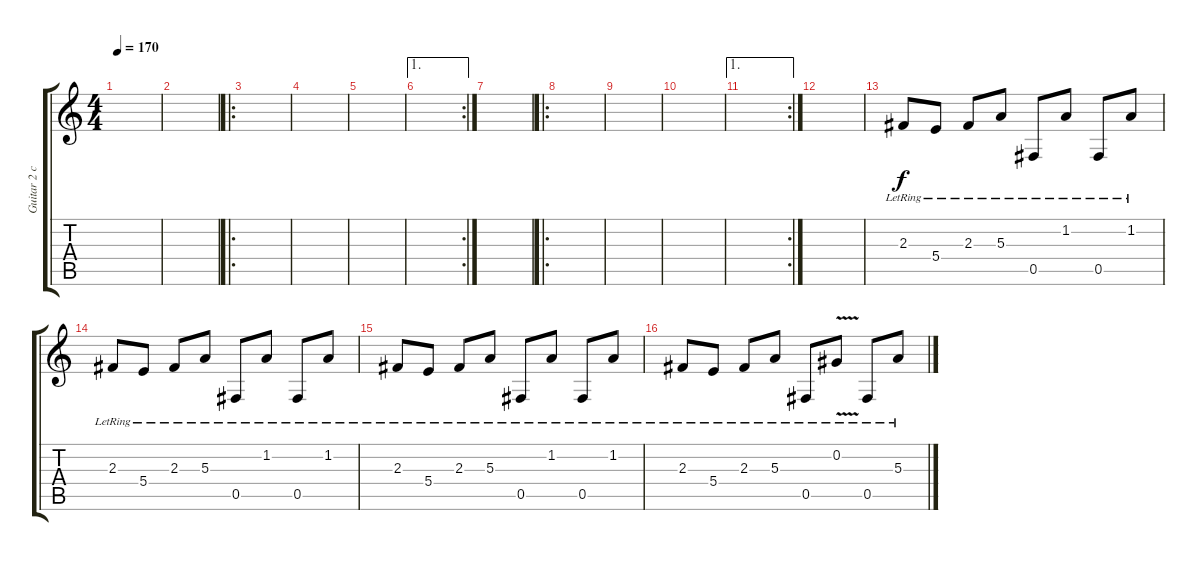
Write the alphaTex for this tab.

\track ("Guitar 2 clean" "Guitar 2 c") {instrument acousticguitarsteel}
\staff {score tabs}
\tuning (Db4 Ab3 E3 B2 Gb2 B1) {hide}
\ts (4 4)
\tempo 170
\clef g2
\ks c
|
|
\ro
|
|
|
\ae 1
\rc 2
|
|
\ro
|
|
|
\ae 1
\rc 2
|
|
2.3{lr}.8{dy f} 5.4{lr}.8 2.3{lr}.8 5.3{lr}.8 0.5{lr}.8 1.2{lr}.8 0.5{lr}.8 1.2{lr}.8 |
2.3{lr}.8 5.4{lr}.8 2.3{lr}.8 5.3{lr}.8 0.5{lr}.8 1.2{lr}.8 0.5{lr}.8 1.2{lr}.8 |
2.3{lr}.8 5.4{lr}.8 2.3{lr}.8 5.3{lr}.8 0.5{lr}.8 1.2{lr}.8 0.5{lr}.8 1.2{lr}.8 |
2.3{lr}.8 5.4{lr}.8 2.3{lr}.8 5.3{lr}.8 0.5{lr}.8 0.2{v lr}.8 0.5{lr}.8 5.3{lr}.8
